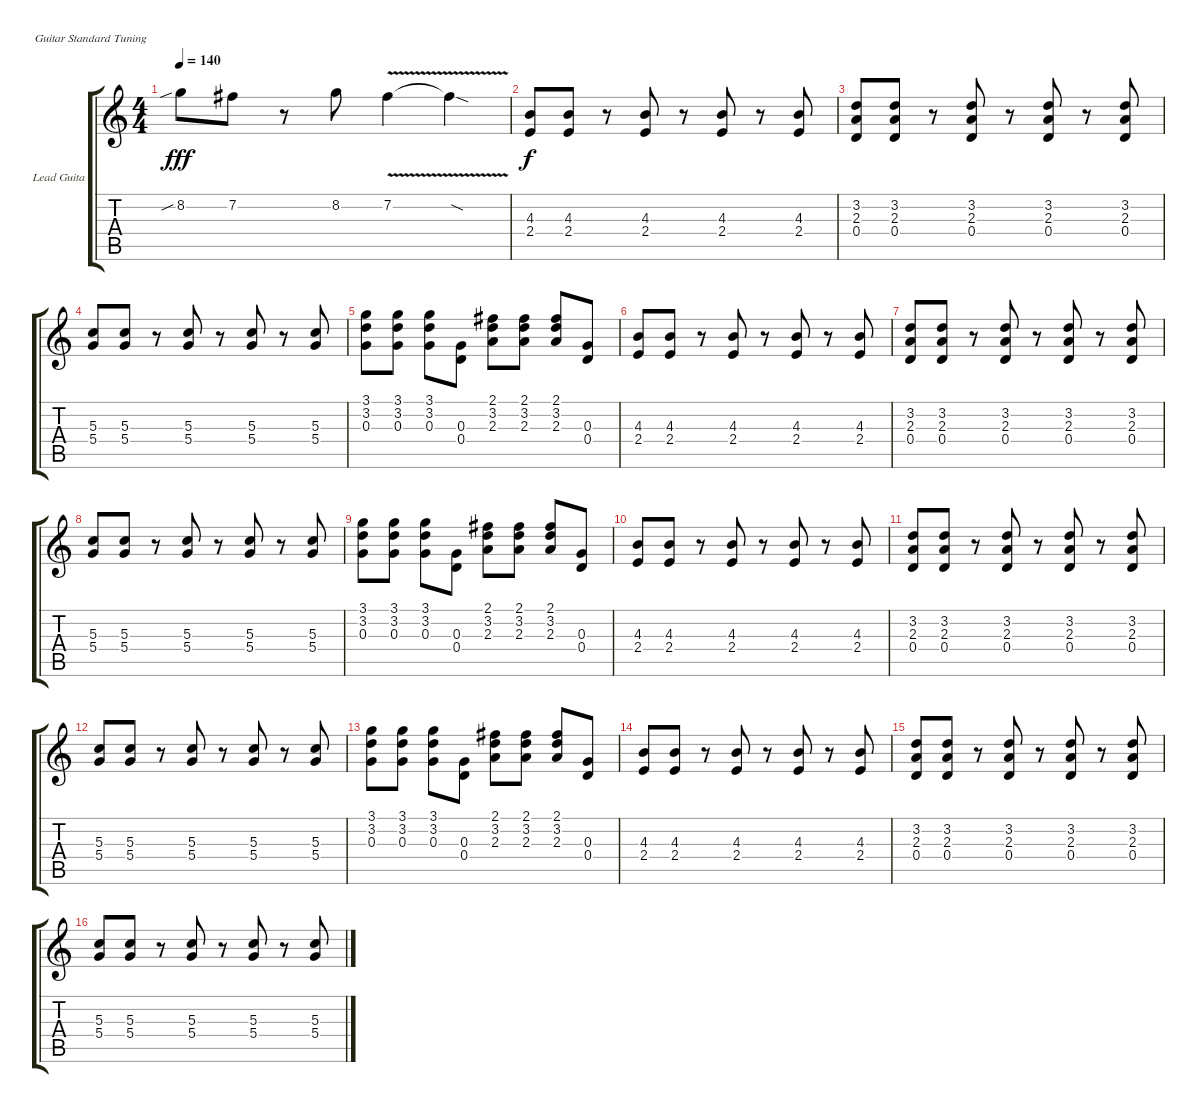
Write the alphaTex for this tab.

\bracketExtendMode groupsimilarinstruments
\firstSystemTrackNameOrientation horizontal
\otherSystemsTrackNameOrientation horizontal
\track ("Lead Guitar" "Lead Guita") {instrument distortionguitar}
\staff {score tabs}
\tuning (E4 B3 G3 D3 A2 E2)
\ts (4 4)
\tempo 140
\clef g2
\ks c
8.2{sib}.8{dy fff} 7.2.8 r.8 8.2.8 7.2{v}.4 7.2{v sod t}.4 |
(2.4 4.3).8{dy f} (2.4 4.3).8 r.8 (2.4 4.3).8 r.8 (2.4 4.3).8 r.8 (2.4 4.3).8 |
(0.4 2.3 3.2).8 (0.4 2.3 3.2).8 r.8 (0.4 2.3 3.2).8 r.8 (0.4 2.3 3.2).8 r.8 (0.4 2.3 3.2).8 |
(5.4 5.3).8 (5.4 5.3).8 r.8 (5.4 5.3).8 r.8 (5.4 5.3).8 r.8 (5.4 5.3).8 |
(0.3 3.2 3.1).8 (0.3 3.2 3.1).8 (0.3 3.2 3.1).8 (0.4 0.3).8 (2.3 3.2 2.1).8 (2.3 3.2 2.1).8 (2.3 3.2 2.1).8 (0.4 0.3).8 |
(2.4 4.3).8 (2.4 4.3).8 r.8 (2.4 4.3).8 r.8 (2.4 4.3).8 r.8 (2.4 4.3).8 |
(0.4 2.3 3.2).8 (0.4 2.3 3.2).8 r.8 (0.4 2.3 3.2).8 r.8 (0.4 2.3 3.2).8 r.8 (0.4 2.3 3.2).8 |
(5.4 5.3).8 (5.4 5.3).8 r.8 (5.4 5.3).8 r.8 (5.4 5.3).8 r.8 (5.4 5.3).8 |
(0.3 3.2 3.1).8 (0.3 3.2 3.1).8 (0.3 3.2 3.1).8 (0.4 0.3).8 (2.3 3.2 2.1).8 (2.3 3.2 2.1).8 (2.3 3.2 2.1).8 (0.4 0.3).8 |
(2.4 4.3).8 (2.4 4.3).8 r.8 (2.4 4.3).8 r.8 (2.4 4.3).8 r.8 (2.4 4.3).8 |
(0.4 2.3 3.2).8 (0.4 2.3 3.2).8 r.8 (0.4 2.3 3.2).8 r.8 (0.4 2.3 3.2).8 r.8 (0.4 2.3 3.2).8 |
(5.4 5.3).8 (5.4 5.3).8 r.8 (5.4 5.3).8 r.8 (5.4 5.3).8 r.8 (5.4 5.3).8 |
(0.3 3.2 3.1).8 (0.3 3.2 3.1).8 (0.3 3.2 3.1).8 (0.4 0.3).8 (2.3 3.2 2.1).8 (2.3 3.2 2.1).8 (2.3 3.2 2.1).8 (0.4 0.3).8 |
(2.4 4.3).8 (2.4 4.3).8 r.8 (2.4 4.3).8 r.8 (2.4 4.3).8 r.8 (2.4 4.3).8 |
(0.4 2.3 3.2).8 (0.4 2.3 3.2).8 r.8 (0.4 2.3 3.2).8 r.8 (0.4 2.3 3.2).8 r.8 (0.4 2.3 3.2).8 |
(5.4 5.3).8 (5.4 5.3).8 r.8 (5.4 5.3).8 r.8 (5.4 5.3).8 r.8 (5.4 5.3).8
